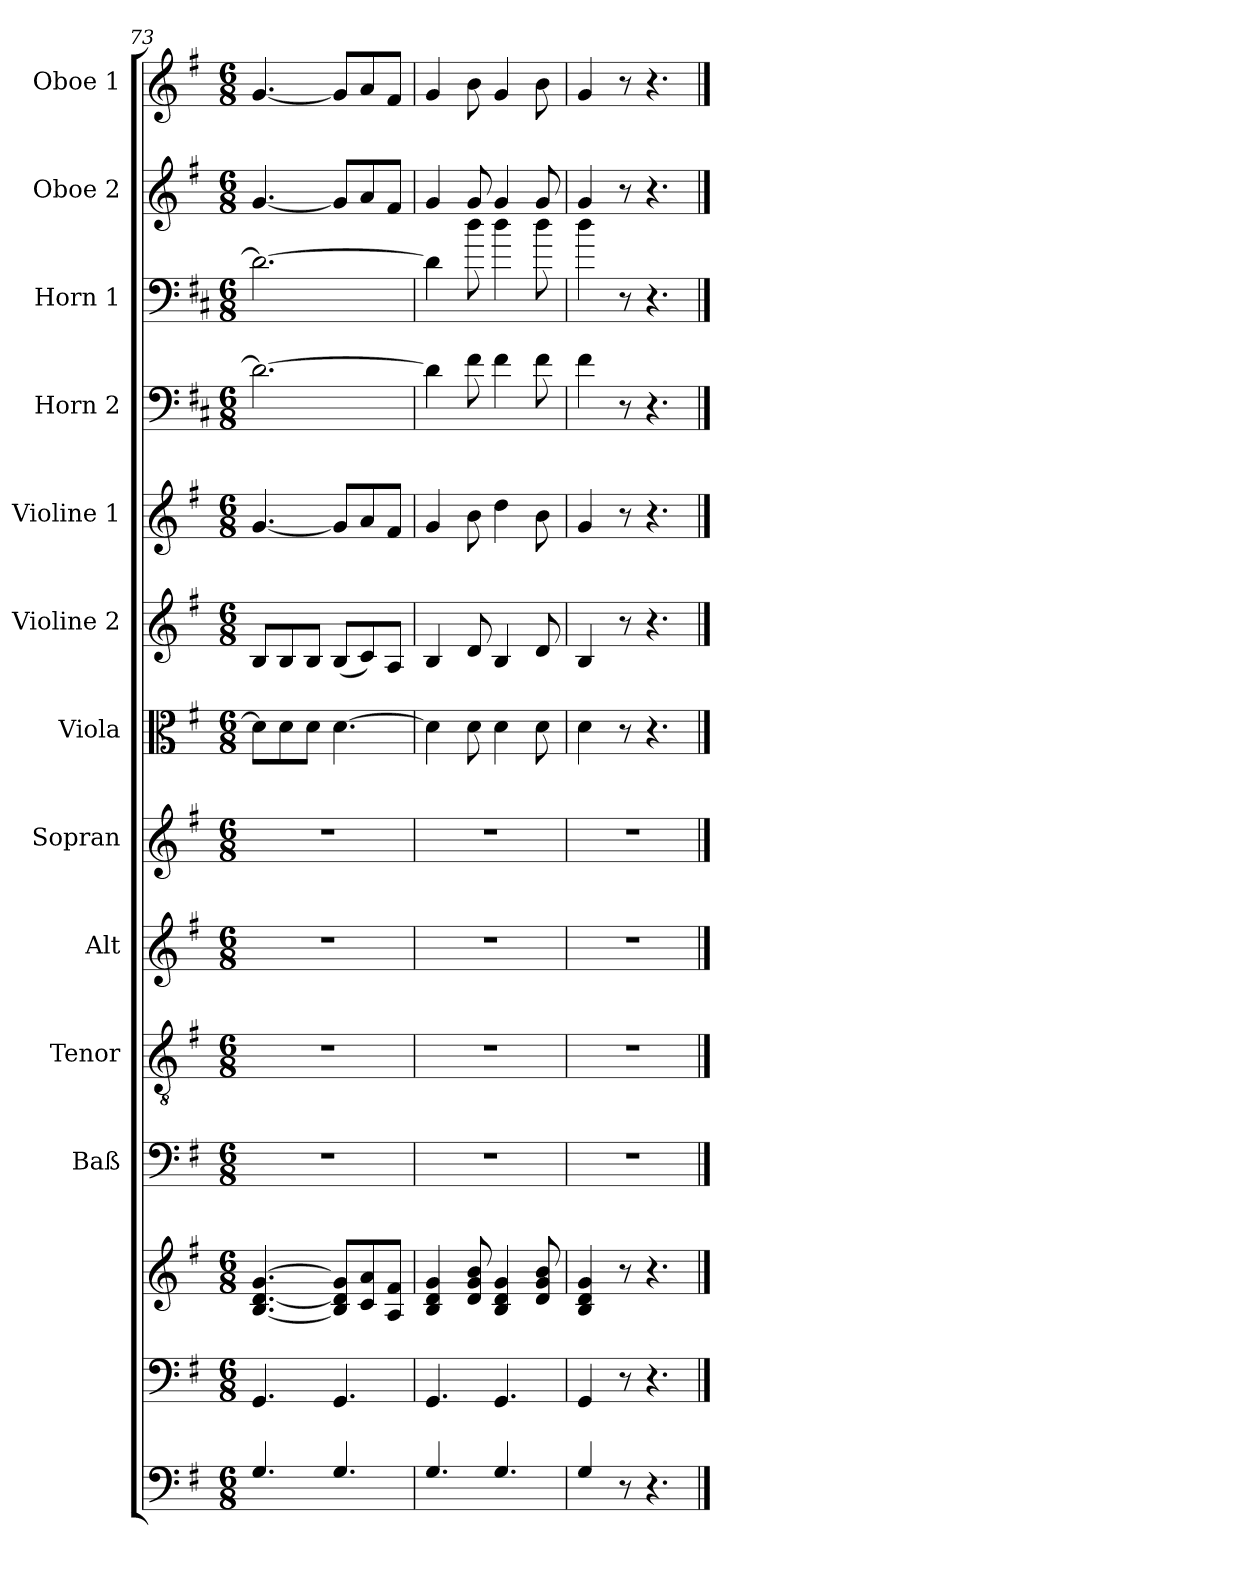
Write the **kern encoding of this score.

**kern	**kern	**kern	**kern	**kern	**kern	**kern	**kern	**kern	**kern	**kern	**kern	**kern	**kern
*part13	*part12	*part12	*part11	*part10	*part9	*part8	*part7	*part6	*part5	*part4	*part3	*part2	*part1
*staff14	*staff13	*staff12	*staff11	*staff10	*staff9	*staff8	*staff7	*staff6	*staff5	*staff4	*staff3	*staff2	*staff1
*	*	*	*I"Baß	*I"Tenor	*I"Alt	*I"Sopran	*I"Viola	*I"Violine 2	*I"Violine 1	*I"Horn 2	*I"Horn 1	*I"Oboe 2	*I"Oboe 1
*	*	*	*I'Baß	*I'Ten	*I'Alt	*I'Sop	*I'Vla.	*I'Vln. 2	*I'Vln. 1	*I'Hrn. 2	*I'Hrn. 1	*I'Ob. 2	*I'Ob. 1
*clefF4	*clefF4	*clefG2	*clefF4	*clefGv2	*clefG2	*clefG2	*clefC3	*clefG2	*clefG2	*clefF4	*clefF4	*clefG2	*clefG2
*ITrd7c12	*	*	*	*	*	*	*	*	*	*ITrd4c7	*ITrd4c7	*	*
*k[f#]	*k[f#]	*k[f#]	*k[f#]	*k[f#]	*k[f#]	*k[f#]	*k[f#]	*k[f#]	*k[f#]	*k[f#]	*k[f#]	*k[f#]	*k[f#]
*G:	*G:	*G:	*G:	*G:	*G:	*G:	*G:	*G:	*G:	*G:	*G:	*G:	*G:
*M6/8	*M6/8	*M6/8	*M6/8	*M6/8	*M6/8	*M6/8	*M6/8	*M6/8	*M6/8	*M6/8	*M6/8	*M6/8	*M6/8
=73	=73	=73	=73	=73	=73	=73	=73	=73	=73	=73	=73	=73	=73
4.GG/	4.GG/	[4.B/ [4.d/ [4.g/	2.r	2.r	2.r	2.r	8d\L]	8B/L	[4.g/	2.G\_	2.G\_	[4.g/	[4.g/
.	.	.	.	.	.	.	8d\	8B/	.	.	.	.	.
.	.	.	.	.	.	.	8d\J	8B/J	.	.	.	.	.
4.GG/	4.GG/	8B/] 8d/] 8g/]L	.	.	.	.	[4.d\	(<8B/L	8g/L]	.	.	8g/L]	8g/L]
.	.	8c/ 8a/	.	.	.	.	.	8c/)	8a/	.	.	8a/	8a/
.	.	8A/ 8f#/J	.	.	.	.	.	8A/J	8f#/J	.	.	8f#/J	8f#/J
=74	=74	=74	=74	=74	=74	=74	=74	=74	=74	=74	=74	=74	=74
4.GG/	4.GG/	4B/ 4d/ 4g/	2.r	2.r	2.r	2.r	4d\]	4B/	4g/	4G\]	4G\]	4g/	4g/
.	.	8d/ 8g/ 8b/	.	.	.	.	8d\	8d/	8b\	8B\	8g\	8g/	8b\
4.GG/	4.GG/	4B/ 4d/ 4g/	.	.	.	.	4d\	4B/	4dd\	4B\	4g\	4g/	4g/
.	.	8d/ 8g/ 8b/	.	.	.	.	8d\	8d/	8b\	8B\	8g\	8g/	8b\
=75	=75	=75	=75	=75	=75	=75	=75	=75	=75	=75	=75	=75	=75
4GG/	4GG/	4B/ 4d/ 4g/	2.r	2.r	2.r	2.r	4d\	4B/	4g/	4B\	4g\	4g/	4g/
8r	8r	8r	.	.	.	.	8r	8r	8r	8r	8r	8r	8r
4.r	4.r	4.r	.	.	.	.	4.r	4.r	4.r	4.r	4.r	4.r	4.r
==	==	==	==	==	==	==	==	==	==	==	==	==	==
*-	*-	*-	*-	*-	*-	*-	*-	*-	*-	*-	*-	*-	*-
